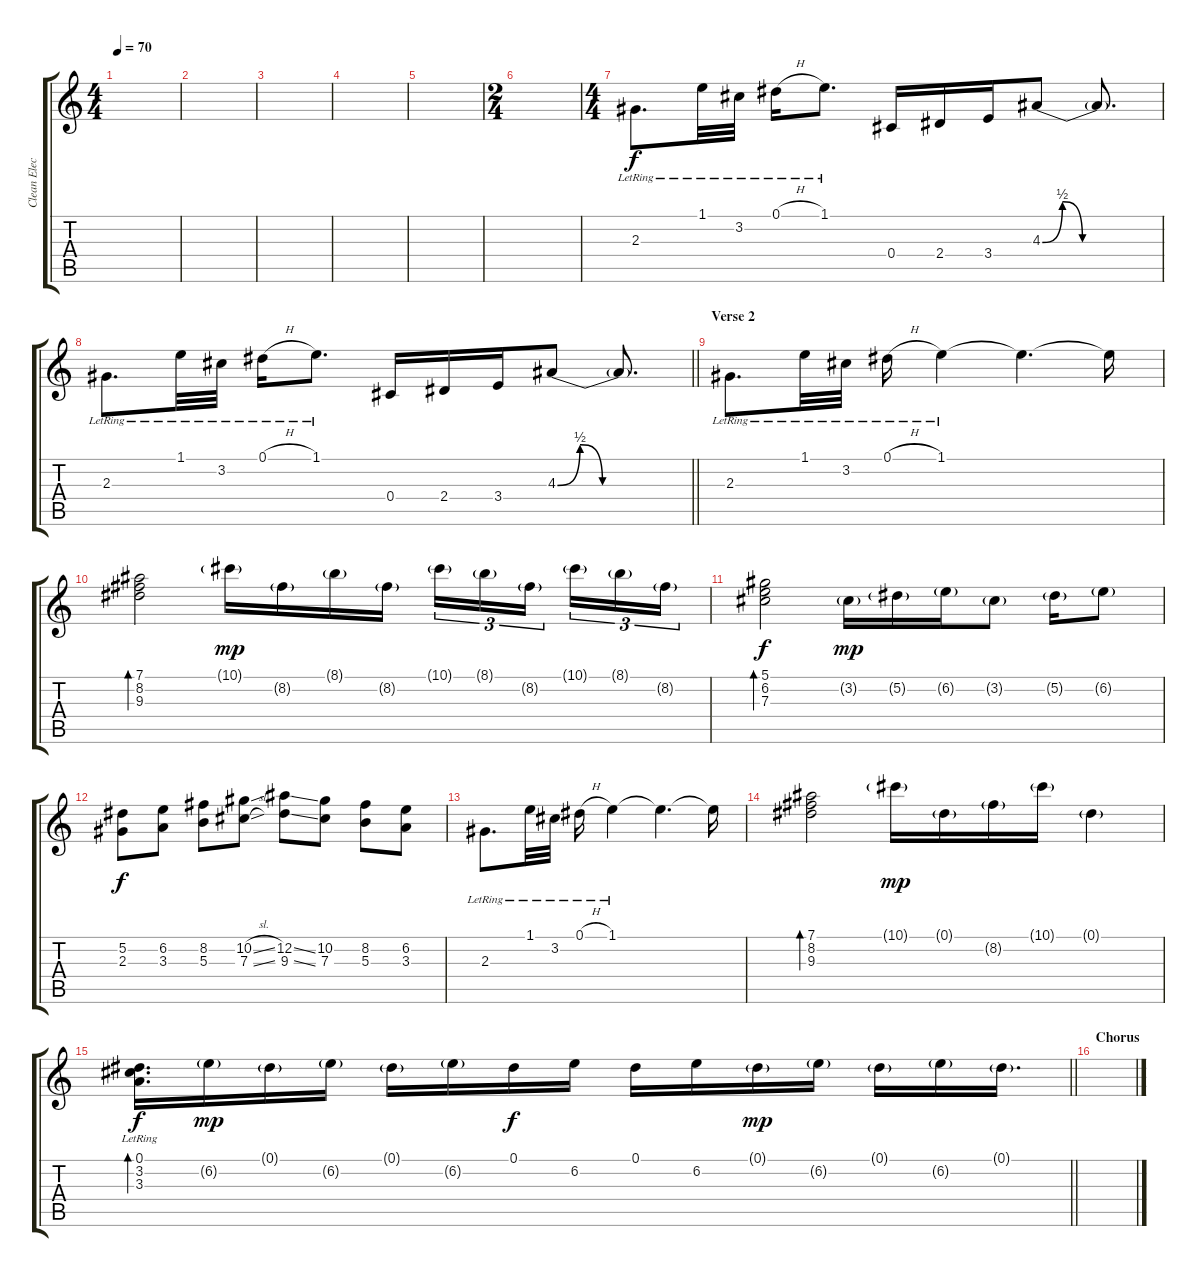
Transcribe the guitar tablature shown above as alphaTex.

\track ("Clean Electrical Guitar 1" "Clean Elec") {instrument electricguitarclean}
\staff {score tabs}
\tuning (Eb4 Bb3 Gb3 Db3 Ab2 Eb2) {hide}
\ts (4 4)
\tempo 70
\clef g2
\ks aminor
|
|
|
|
|
\ts (2 4)
\ks c
|
\ts (4 4)
\ks aminor
2.3{lr}.8{d} 1.1{lr}.32 3.2{lr}.32 0.1{h lr}.16 1.1{lr}.8{d} 0.4.16 2.4.16 3.4.16 4.3{be (custom 0 0 10 2 20 0 30 0 60 0)}.8 4.3{t}.8{d} |
\barLineRight lightlight
2.3{lr}.8{d} 1.1{lr}.32 3.2{lr}.32 0.1{h lr}.16 1.1{lr}.8{d} 0.4.16 2.4.16 3.4.16 4.3{be (custom 0 0 10 2 20 0 30 0 60 0)}.8 4.3{t}.8{d} |
\section ("" "Verse 2")
2.3{lr}.8{d} 1.1{lr}.32 3.2{lr}.32 0.1{h lr}.16 1.1{lr}.4 1.1{t}.4{d} 1.1{t}.16 |
(7.1 8.2 9.3).2{bd 60} 10.1{g}.16{dy mp} 8.2{g}.16 8.1{g}.16 8.2{g}.16 10.1{g}.16{tu (3 2)} 8.1{g}.16{tu (3 2)} 8.2{g}.16{tu (3 2) beam splitsecondary} 10.1{g}.16{tu (3 2)} 8.1{g}.16{tu (3 2)} 8.2{g}.16{tu (3 2)} |
(5.1 6.2 7.3).2{bd 60 dy f} 3.2{g}.16{dy mp} 5.2{g}.16 6.2{g}.16 3.2{g}.8 5.2{g}.16 6.2{g}.8 |
(5.2 2.3).8{dy f} (6.2 3.3).8 (8.2 5.3).8 (10.2{sl} 7.3{sl}).8 (12.2{ss} 9.3{ss}).8 (10.2 7.3).8 (8.2 5.3).8 (6.2 3.3).8 |
2.3{lr}.8{d} 1.1{lr}.32 3.2{lr}.32 0.1{h lr}.16 1.1{lr}.4 1.1{t}.4{d} 1.1{t}.16 |
(7.1 8.2 9.3).2{bd 60} 10.1{g}.16{dy mp} 0.1{g}.16 8.2{g}.16 10.1{g}.16 0.1{g}.4 |
\barLineRight lightlight
(0.1 3.2{lr} 3.3{lr}).16{d bd 60 dy f} 6.2{g}.16{dy mp} 0.1{g}.16 6.2{g}.16 0.1{g}.16 6.2{g}.16 0.1.16{dy f} 6.2.16 0.1.16 6.2.16 0.1{g}.16{dy mp} 6.2{g}.16 0.1{g}.16 6.2{g}.16 0.1{g}.16{d} |
\section ("" "Chorus")
